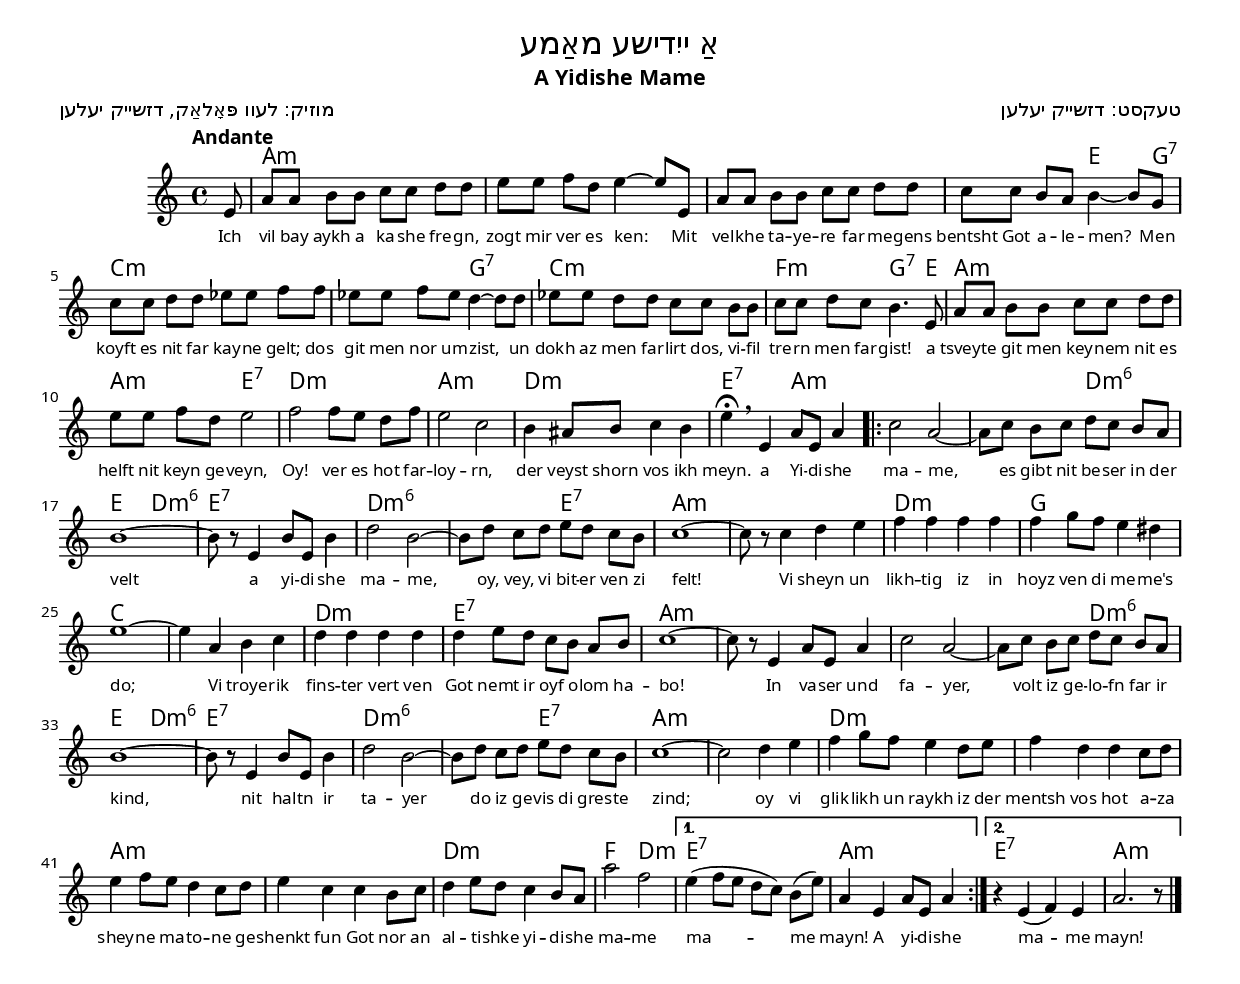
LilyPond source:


\header {
  poet = "טעקסט: דזשייק יעלען"
  composer = "מוזיק: לעוו פּאָלאַק, דזשייק יעלען"
  title = "אַ ייִדישע מאַמע"
  subtitle = "A Yidishe Mame"
  }

\version "2.18.2"
\language "english"
#(set-global-staff-size 17)

end =
  #(define-music-function
    (parser location signature)
    (fraction?)
  #{
    \once \omit Staff.TimeSignature \time #signature
  #})

\layout {
  \context {  % Use Typewriter font for chord symbols
    \ChordNames {
      \set chordChanges = ##t
      \override ChordName.font-family = #'typewriter
      }
    }
  \context {  % Change font size for lyrics
    \Lyrics {
      \override LyricText.font-size = #'-1
      }
    }
  \context {  % Beam according to rhythm
    \Staff {
      \set Timing.beamExceptions = #'()
      }
    }
  }

\paper {      % Load fonts
  fonts = #
  (make-pango-font-tree
   "Linux Libertine"
   "Linux Biolinum"
   "Courier 10 Pitch"
   (/ (* staff-height pt) 2.5)
    )
  bookTitleMarkup = \markup {
    \override #'(baseline-skip . 3.5)
    \column {
      \fill-line { \fromproperty #'header:dedication }
      \override #'(baseline-skip . 3.5)
      \column {
        \fill-line {
          \override #'(font-name . "Drugulin CLM")
          \huge \larger \larger \bold
          \fromproperty #'header:title
          }
        \fill-line {
          \large \bold
          \fromproperty #'header:subtitle
          }
        \fill-line {
          \smaller \bold
          \fromproperty #'header:subsubtitle
          }
        \fill-line {
          \fromproperty #'header:meter
          \fromproperty #'header:arranger
          }
          \fill-line {
          \override #'(font-name . "Drugulin CLM")
          \fromproperty #'header:composer
          { \large \bold \fromproperty #'header:instrument }
          \override #'(font-name . "Drugulin CLM")
          \fromproperty #'header:poet
          }
        }
      }
    }
    scoreTitleMarkup = \markup {
      \column {
      \on-the-fly \print-all-headers { \bookTitleMarkup \hspace #1 }
      \fill-line {
        \null
        \override #'(font-name . "Drugulin CLM")
        \huge
        \lower #5
        \fromproperty #'header:piece
        }
      }
    }
  }

mel = \relative d' {
    \partial 8 {e8} |
    a a b b c c d d |
    e e f d e4~e8 e, |
    a a b b c c d d |
    c c b a b4~b8 g |
    c c d d ef ef f f |
    ef ef f ef d4~d8 d |
    ef ef d d c c b b |
    c c d c b4. e,8 |
    a a b b c c d d |
    e e f d e2 |
    f f8 e d f |
    e2 c |
    b4 as8 b c4 b |
    e\fermata \breathe e, a8e a4 |
    \repeat volta 2 {
      c2 a~ |
      a8 c b c d c b a |
      b1~ |
      b8 r e,4 b'8 e, b'4 |
      d2 b~ |
      b8 d c d e d c b |
      c1~ |
      c8 r c4 d e |
      f f f f |
      f g8 f e4 ds |
      e1~ |
      e4 a, b c |
      d d d d |
      d e8d c b a b |
      c1~ |
      c8 r e,4 a8 e a4 |
      c2 a~ |
      a8 c b c d c b a |
      b1~ |
      b8 r e,4 b'8 e, b'4 |
      d2 b~ |
      b8 d c d e d c b |
      c1~ |
      c2 d4 e |
      f g8 f e4 d8 e |
      f4 d d c8 d |
      e4 f8 e d4 c8 d |
      e4 c c b8 c |
      d4 e8 d c4 b8 a |
      a'2 f |
    }
      \alternative {
        {
          e4( f8 e d c) b( e) |
          a,4 e a8 e a4
        }
        {
          r4 e( f) e |
          \end 7/8 a2. r8
        }
      }
    }

acc = \chordmode {
  \partial 8 { s8 }
  a1:m |
  a:m |
  a:m |
  a2:m e4.: g8:7 |
  c1:m |
  c2:m g:7 |
  c1:m |
  f2:m g4.:7 e8: |
  a1:m |
  a2:m e:7 |
  d1:m |
  a:m |
  d:m |
  e2:7 a:m |
  \repeat volta 2 {
    a1:m |
    a2:m d:m6 |
    e2: d:m6 |
    e1:7 |
    d:m6 |
    d2:m6 e:7 |
    a1:m |
    a:m |
    d:m |
    g: |
    c: |
    c: |
    d:m |
    e:7 |
    a:m |
    a:m |
    a:m |
    a2:m d:m6 |
    e: d:m6 |
    e1:7 |
    d:m6 |
    d2:m6 e:7 |
    a1:m |
    a:m |
    d:m |
    d:m |
    a:m |
    a:m |
    d:m |
    f2: d:m|
  }
  \alternative {
    { 
      e1:7 |
      a:m
    }
    {
      e:7 |
      a8*7:m
    }
  }
}

\score {
  <<
    \new ChordNames {
      \acc
    }
    \new Staff {
      \clef treble
      \key a \minor
      \time 4/4
      \tempo Andante
      \new Voice = "melody" {
        \mel
        \bar "|."
      }
    }
    \new Lyrics \lyricsto "melody" {
      Ich vil bay aykh a ka -- she fre -- gn,
      zogt mir ver es ken:
      Mit vel -- khe ta -- ye -- re far -- me -- gens
      bentsht Got a -- le -- men?
      Men koyft es nit far kay -- ne gelt;
      dos git men nor um -- zist,
      un dokh az men far -- lirt dos,
      vi -- fil tre -- rn men far -- gist!
      a tsvey -- te git men key -- nem nit
      es helft nit keyn ge -- veyn,
      Oy! ver es hot far -- loy -- rn,
      der veyst shorn vos ikh meyn.
      a Yi -- di -- she ma -- me,
      es gibt nit be -- ser in der velt
      a yi -- di -- she ma -- me,
      oy, vey, vi bit -- er ven zi felt!
      Vi sheyn un likh -- tig iz in hoyz 
      ven di me -- me's do;
      Vi troye -- rik fins -- ter vert ven Got
      nemt ir oyf o -- lom ha -- bo!
      In va -- ser und fa -- yer,
      volt iz ge -- lo -- fn far ir kind,
      nit hal -- tn ir ta -- yer
      do iz ge -- vis di gres -- te zind;
      oy vi glik -- likh un raykh iz der mentsh vos hot
      a -- za shey -- ne ma -- to -- ne ge -- shenkt fun Got
      nor an al -- ti -- shke yi -- di -- she ma -- me
      ma -- me mayn! A yi -- di -- she
      ma -- me mayn!
    }
  >>
}
